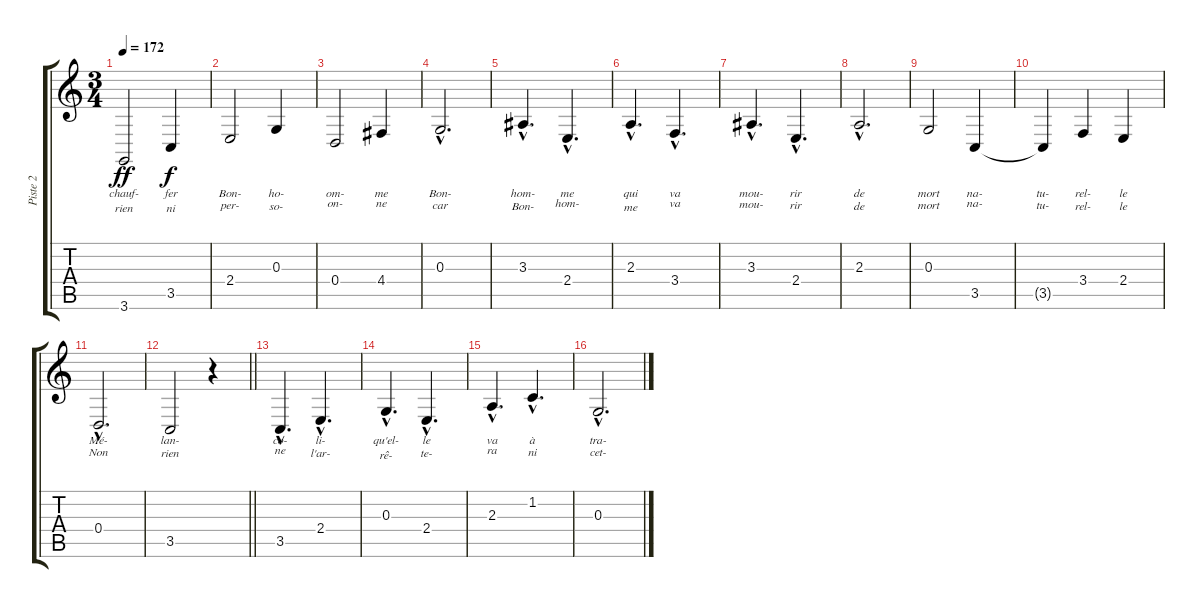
\track ("Piste 2" "Piste 2") {instrument clarinet}
\staff {score tabs}
\tuning (E4 B3 G3 D3 A2 E2) {hide}
\ts (3 4)
\tempo 172
\clef g2
\ks c
3.6.2{lyrics (0 "chauf-") lyrics (1 "rien") lyrics (2 "") lyrics (3 "") lyrics (4 "") dy ff} 3.5.4{lyrics (0 "fer") lyrics (1 "ni") lyrics (2 "") lyrics (3 "") lyrics (4 "") dy f} |
2.4.2{lyrics (0 "Bon-") lyrics (1 "per-") lyrics (2 "") lyrics (3 "") lyrics (4 "")} 0.3.4{lyrics (0 "ho-") lyrics (1 "so-") lyrics (2 "") lyrics (3 "") lyrics (4 "")} |
0.4.2{lyrics (0 "om-") lyrics (1 "on-") lyrics (2 "") lyrics (3 "") lyrics (4 "")} 4.4.4{lyrics (0 "me") lyrics (1 "ne") lyrics (2 "") lyrics (3 "") lyrics (4 "")} |
0.3{hac}.2{d lyrics (0 "Bon-") lyrics (1 "car") lyrics (2 "") lyrics (3 "") lyrics (4 "")} |
3.3{hac}.4{d lyrics (0 "hom-") lyrics (1 "Bon-") lyrics (2 "") lyrics (3 "") lyrics (4 "")} 2.4{hac}.4{d lyrics (0 "me") lyrics (1 "hom-") lyrics (2 "") lyrics (3 "") lyrics (4 "")} |
2.3{hac}.4{d lyrics (0 "qui") lyrics (1 "me") lyrics (2 "") lyrics (3 "") lyrics (4 "")} 3.4{hac}.4{d lyrics (0 "va") lyrics (1 "va") lyrics (2 "") lyrics (3 "") lyrics (4 "")} |
3.3{hac}.4{d lyrics (0 "mou-") lyrics (1 "mou-") lyrics (2 "") lyrics (3 "") lyrics (4 "")} 2.4{hac}.4{d lyrics (0 "rir") lyrics (1 "rir") lyrics (2 "") lyrics (3 "") lyrics (4 "")} |
2.3{hac}.2{d lyrics (0 "de") lyrics (1 "de") lyrics (2 "") lyrics (3 "") lyrics (4 "")} |
0.3.2{lyrics (0 "mort") lyrics (1 "mort") lyrics (2 "") lyrics (3 "") lyrics (4 "")} 3.5.4{lyrics (0 "na-") lyrics (1 "na-") lyrics (2 "") lyrics (3 "") lyrics (4 "")} |
3.5{t}.4{lyrics (0 "tu-") lyrics (1 "tu-") lyrics (2 "") lyrics (3 "") lyrics (4 "")} 3.4.4{lyrics (0 "rel-") lyrics (1 "rel-") lyrics (2 "") lyrics (3 "") lyrics (4 "")} 2.4.4{lyrics (0 "le") lyrics (1 "le") lyrics (2 "") lyrics (3 "") lyrics (4 "")} |
0.4{hac}.2{d lyrics (0 "Mé-") lyrics (1 "Non") lyrics (2 "") lyrics (3 "") lyrics (4 "")} |
\barLineRight lightlight
3.5.2{lyrics (0 "lan-") lyrics (1 "rien") lyrics (2 "") lyrics (3 "") lyrics (4 "")} r.4 |
3.5{hac}.4{d lyrics (0 "co-") lyrics (1 "ne") lyrics (2 "") lyrics (3 "") lyrics (4 "")} 2.4{hac}.4{d lyrics (0 "li-") lyrics (1 "l'ar-") lyrics (2 "") lyrics (3 "") lyrics (4 "")} |
0.3{hac}.4{d lyrics (0 "qu'el-") lyrics (1 "rê-") lyrics (2 "") lyrics (3 "") lyrics (4 "")} 2.4{hac}.4{d lyrics (0 "le") lyrics (1 "te-") lyrics (2 "") lyrics (3 "") lyrics (4 "")} |
2.3{hac}.4{d lyrics (0 "va") lyrics (1 "ra") lyrics (2 "") lyrics (3 "") lyrics (4 "")} 1.2{hac}.4{d lyrics (0 "à") lyrics (1 "ni") lyrics (2 "") lyrics (3 "") lyrics (4 "")} |
0.3{hac}.2{d lyrics (0 "tra-") lyrics (1 "cet-") lyrics (2 "") lyrics (3 "") lyrics (4 "")}
